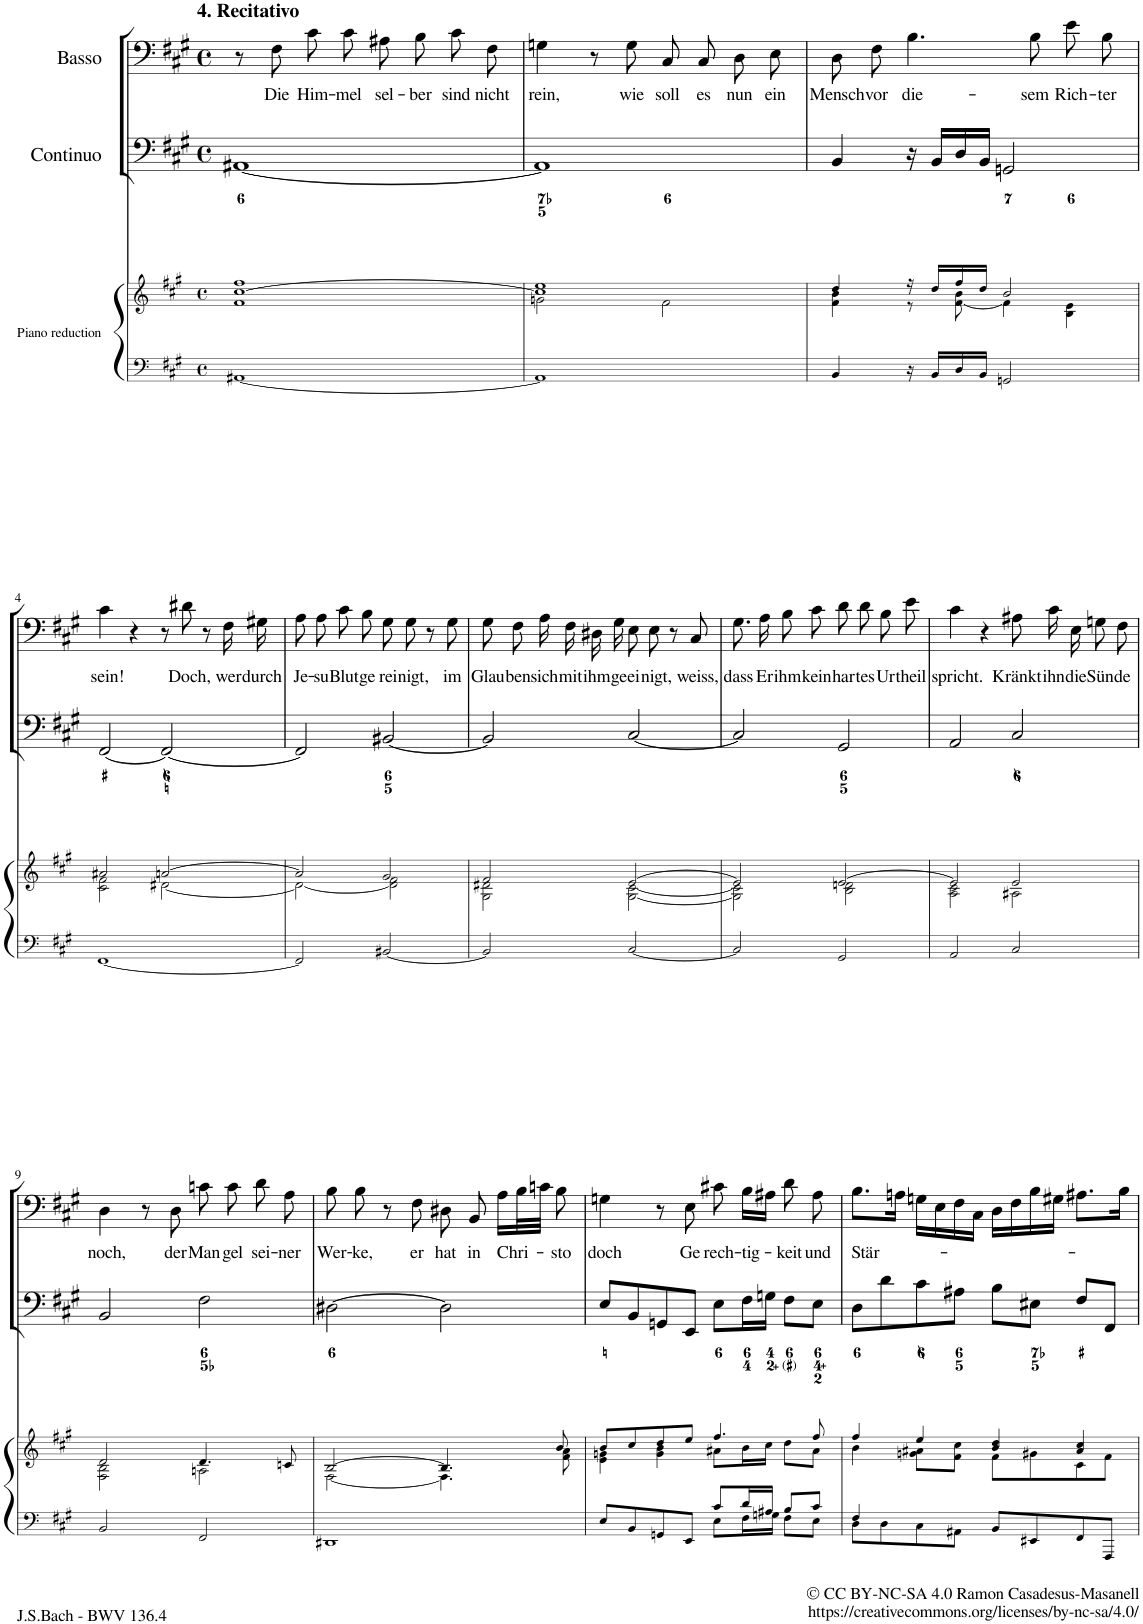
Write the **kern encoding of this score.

**kern	**kern	**kern	**kern	**text
*part3	*part3	*part2	*part1	*part1
*staff4	*staff3	*staff2	*staff1	*staff1
*I"Piano reduction	*	*I"Continuo	*I"Basso	*
*I'Pno	*	*	*	*
*stria5	*stria5	*	*	*
*clefF4	*clefG2	*clefF4	*clefF4	*
*k[f#c#g#]	*k[f#c#g#]	*k[f#c#g#]	*k[f#c#g#]	*
*M4/4	*M4/4	*M4/4	*M4/4	*
*met(c)	*met(c)	*met(c)	*met(c)	*
=1	=1	=1	=1	=1
*	*^	*	*	*
!	!	!	!	!LO:TX:a:B:t=4. Recitativo	!
[1AA#X	[1cc# 1ff#	1f#	[1AA#X	8r	.
!	!	!	!	!	!LO:LY:b
.	.	.	.	8F#\	Die
!	!	!	!	!	!LO:LY:b
.	.	.	.	8c#\	Him-
!	!	!	!	!	!LO:LY:b
.	.	.	.	8c#\	-mel
!	!	!	!	!	!LO:LY:b
.	.	.	.	8A#X\	sel-
!	!	!	!	!	!LO:LY:b
.	.	.	.	8B\	-ber
!	!	!	!	!	!LO:LY:b
.	.	.	.	8c#\	sind
!	!	!	!	!	!LO:LY:b
.	.	.	.	8F#\	nicht
=2	=2	=2	=2	=2	=2
!	!	!	!	!	!LO:LY:b
1AA#]	1cc#] 1ee	2gn\	1AA#]	4Gn\	rein,
.	.	.	.	8r	.
!	!	!	!	!	!LO:LY:b
.	.	.	.	8G\	wie
!	!	!	!	!	!LO:LY:b
.	.	2f#\	.	8C#/	soll
!	!	!	!	!	!LO:LY:b
.	.	.	.	8C#/	es
!	!	!	!	!	!LO:LY:b
.	.	.	.	8D\	nun
!	!	!	!	!	!LO:LY:b
.	.	.	.	8E\	ein
=3	=3	=3	=3	=3	=3
!	!	!	!	!	!LO:LY:b
4BB/	4dd/	4f#\ 4b\	4BB/	8D\	Mensch
!	!	!	!	!	!LO:LY:b
.	.	.	.	8F#\	vor
!	!	!	!	!	!LO:LY:b
16r	16r	8r	16r	4.B\	die-
16BB/LL	16dd/LL	.	16BB/LL	.	.
16D/	16ff#/	[8f#\ 8b\	16D/	.	.
16BB/JJ	16dd/JJ	.	16BB/JJ	.	.
2GGn/	2b/	4f#\]	2GGn/	.	.
!	!	!	!	!	!LO:LY:b
.	.	.	.	8B\	-sem
!	!	!	!	!	!LO:LY:b
.	.	4B\ 4e\	.	8e\	Rich-
!	!	!	!	!	!LO:LY:b
.	.	.	.	8B\	-ter
!!LO:LB:g=z
=4	=4	=4	=4	=4	=4
!	!	!	!	!	!LO:LY:b
[1FF#	2a#X/	2c#\ 2f#\	[2FF#/	4c#\	sein!
.	.	.	.	4r	.
.	[2an/	[2d#X\	2FF#/_	8r	.
!	!	!	!	!	!LO:LY:b
.	.	.	.	8d#X\	Doch,
.	.	.	.	8r	.
!	!	!	!	!	!LO:LY:b
.	.	.	.	16F#\	wer
!	!	!	!	!	!LO:LY:b
.	.	.	.	16G#X\	durch
=5	=5	=5	=5	=5	=5
!	!	!	!	!	!LO:LY:b
2FF#/]	2a/]	2d#\_	2FF#/]	8A\	Je-
!	!	!	!	!	!LO:LY:b
.	.	.	.	8A\	-su
!	!	!	!	!	!LO:LY:b
.	.	.	.	8c#\	Blut
!	!	!	!	!	!LO:LY:b
.	.	.	.	8B\	ge-
!	!	!	!	!	!LO:LY:b
[2BB#X/	2g#/	2d#\] 2f#\	[2BB#X/	8G#\	-rei-
!	!	!	!	!	!LO:LY:b
.	.	.	.	8G#\	-nigt,
.	.	.	.	8r	.
!	!	!	!	!	!LO:LY:b
.	.	.	.	8G#\	im
=6	=6	=6	=6	=6	=6
!	!	!	!	!	!LO:LY:b
2BB#/]	2f#/	2G#\ 2d#X\	2BB#/]	8G#\	Glau-
!	!	!	!	!	!LO:LY:b
.	.	.	.	8F#\	-ben
!	!	!	!	!	!LO:LY:b
.	.	.	.	16A\	sich
!	!	!	!	!	!LO:LY:b
.	.	.	.	16F#\	mit
!	!	!	!	!	!LO:LY:b
.	.	.	.	16D#X\	ihm
!	!	!	!	!	!LO:LY:b
.	.	.	.	16G#\	ge-
!	!	!	!	!	!LO:LY:b
[2C#/	[2e/	[2G#\ [2c#\	[2C#/	8E\	-ei-
!	!	!	!	!	!LO:LY:b
.	.	.	.	8E\	-nigt,
.	.	.	.	8r	.
!	!	!	!	!	!LO:LY:b
.	.	.	.	8C#/	weiss,
=7	=7	=7	=7	=7	=7
!	!	!	!	!	!LO:LY:b
2C#/]	2e/]	2G#\] 2c#\]	2C#/]	8.G#\	dass
!	!	!	!	!	!LO:LY:b
.	.	.	.	16A\	Er
!	!	!	!	!	!LO:LY:b
.	.	.	.	8B\	ihm
!	!	!	!	!	!LO:LY:b
.	.	.	.	8c#\	kein
!	!	!	!	!	!LO:LY:b
2GG#/	[2e/	2B\ 2dn\	2GG#/	8d\	har-
!	!	!	!	!	!LO:LY:b
.	.	.	.	8d\	-tes
!	!	!	!	!	!LO:LY:b
.	.	.	.	8B\	Ur-
!	!	!	!	!	!LO:LY:b
.	.	.	.	8e\	-theil
=8	=8	=8	=8	=8	=8
!	!	!	!	!	!LO:LY:b
2AA/	2e/]	2A\ 2c#\	2AA/	4c#\	spricht.
.	.	.	.	4r	.
!	!	!	!	!	!LO:LY:b
2C#/	2e/	2A#X\	2C#/	8A#X\	Kränkt
!	!	!	!	!	!LO:LY:b
.	.	.	.	16c#\	ihn
!	!	!	!	!	!LO:LY:b
.	.	.	.	16E\	die
!	!	!	!	!	!LO:LY:b
.	.	.	.	8Gn\	Sün-
!	!	!	!	!	!LO:LY:b
.	.	.	.	8F#\	-de
!!LO:LB:g=z
=9	=9	=9	=9	=9	=9
!	!	!	!	!	!LO:LY:b
2BB/	2d/	2F#\ 2B\	2BB/	4D\	noch,
.	.	.	.	8r	.
!	!	!	!	!	!LO:LY:b
.	.	.	.	8D\	der
!	!	!	!	!	!LO:LY:b
2FF#/	4.d/	2An\	2F#\	8cn\	Man-
!	!	!	!	!	!LO:LY:b
.	.	.	.	8c\	-gel
!	!	!	!	!	!LO:LY:b
.	.	.	.	8d\	sei-
!	!	!	!	!	!LO:LY:b
.	8cn/	.	.	8A\	-ner
=10	=10	=10	=10	=10	=10
!	!	!	!	!	!LO:LY:b
1DD#X	[2B/	[2F#\	[2D#X\	8B\	Wer-
!	!	!	!	!	!LO:LY:b
.	.	.	.	8B\	-ke,
.	.	.	.	8r	.
!	!	!	!	!	!LO:LY:b
.	.	.	.	8F#\	er
!	!	!	!	!	!LO:LY:b
.	4.B/]	4.F#\]	2D#\]	8D#X\	hat
!	!	!	!	!	!LO:LY:b
.	.	.	.	8BB/	in
!	!	!	!	!	!LO:LY:b
.	.	.	.	16A\LL	Chri-
.	.	.	.	32B\L	.
.	.	.	.	32cn\JJJ	.
!	!	!	!	!	!LO:LY:b
.	8b/	8f#\ 8a\	.	8B\	-sto
=11	=11	=11	=11	=11	=11
*^	*	*	*	*	*
!	!	!	!	!	!	!LO:LY:b
8E/L	2ryy	8b/L	4e\ 4gn\	8E/L	4Gn\	doch
8BB/	.	8cc#/	.	8BB/	.	.
8GGn/	.	8dd/	4g\ 4b\	8GGn/	8r	.
!	!	!	!	!	!	!LO:LY:b
8EE/J	.	8ee/J	.	8EE/J	8E\	Ge-
!	!	!	!	!	!	!LO:LY:b
8c#/L	8E\L	4.ff#/	8a#X\L	8E\L	8c#X\	-rech-
!	!	!	!	!	!	!LO:LY:b
16d/L	16F#\L	.	16b\L	16F#\L	16B\LL	-tig-
16A#X/JJ	16Gn\JJ	.	16cc#\JJ	16Gn\JJ	16A#X\JJ	.
!	!	!	!	!	!	!LO:LY:b
8B/L	8F#\L	.	8dd\L	8F#\L	8d\	-keit
!	!	!	!	!	!	!LO:LY:b
8c#/J	8E\J	8ff#/	8a#\J	8E\J	8A#\	und
=12	=12	=12	=12	=12	=12	=12
!	!	!	!	!	!	!LO:LY:b
4F#/	8D\L	4ff#/	4b\	8D\L	8.B\L	Stär-
.	8D\	.	.	8d\	.	.
.	.	.	.	.	16An\Jk	.
4ryy	8C#\	4ee/	8gn\ 8a#X\L	8c#\	16Gn\LL	.
.	.	.	.	.	16E\	.
.	8AA#X\J	.	8f#\ 8cc#\J	8A#X\J	16F#\	.
.	.	.	.	.	16C#\JJ	.
8BB/L	2ryy	4b/ 4dd/	8f#\L	8B\L	16D\LL	.
.	.	.	.	.	16F#\	.
8EE#X/	.	.	8g#X\	8E#X\J	16B\	.
.	.	.	.	.	16G#X\JJ	.
8FF#/	.	4a#/ 4cc#/	8c#\	8F#/L	8.A#X\L	.
8FFF#/J	.	.	8f#\J	8FF#/J	.	.
.	.	.	.	.	16B\Jk	.
*v	*v	*	*	*	*	*
*	*v	*v	*	*	*
=	=	=	=	=
*-	*-	*-	*-	*-
